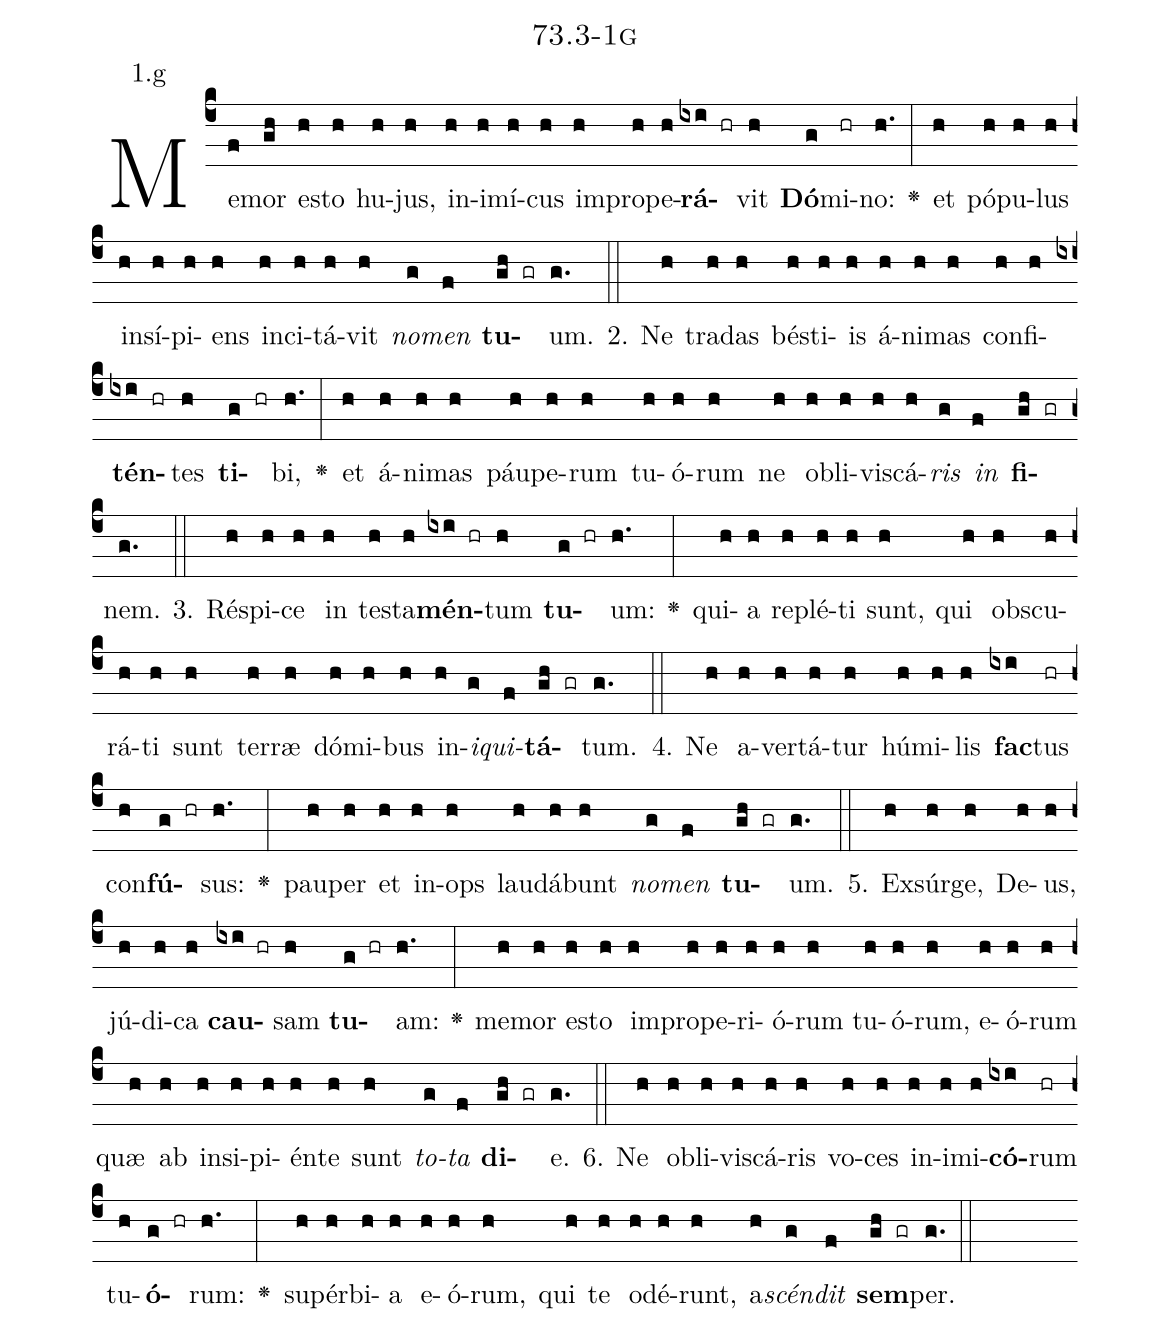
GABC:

name: 73.3-1g;
annotation: 1.g;
%%
(c4)Me(f)mor(gh) es(h)to(h) hu(h)jus,(h) in(h)i(h)mí(h)cus(h) im(h)pro(h)pe(h)<b>rá</b>(ixi hr)vit(h) <b>Dó</b>(g)mi(hr)no:(h.) <v>\greheightstar</v>(:) et(h) pó(h)pu(h)lus(h) in(h)sí(h)pi(h)ens(h) in(h)ci(h)tá(h)vit(h) <i>no</i>(g)<i>men</i>(f) <b>tu</b>(gh gr)um.(g.) (::)
2. Ne(h) tra(h)das(h) bés(h)ti(h)is(h) á(h)ni(h)mas(h) con(h)fi(h)<b>tén</b>(ixi hr)tes(h) <b>ti</b>(g hr)bi,(h.) <v>\greheightstar</v>(:) et(h) á(h)ni(h)mas(h) páu(h)pe(h)rum(h) tu(h)ó(h)rum(h) ne(h) ob(h)li(h)vis(h)cá(h)<i>ris</i>(g) <i>in</i>(f) <b>fi</b>(gh gr)nem.(g.) (::)
3. Ré(h)spi(h)ce(h) in(h) tes(h)ta(h)<b>mén</b>(ixi hr)tum(h) <b>tu</b>(g hr)um:(h.) <v>\greheightstar</v>(:) qui(h)a(h) re(h)plé(h)ti(h) sunt,(h) qui(h) obs(h)cu(h)rá(h)ti(h) sunt(h) ter(h)ræ(h) dó(h)mi(h)bus(h) in(h)<i>i</i>(g)<i>qui</i>(f)<b>tá</b>(gh gr)tum.(g.) (::)
4. Ne(h) a(h)ver(h)tá(h)tur(h) hú(h)mi(h)lis(h) <b>fac</b>(ixi)tus(hr) con(h)<b>fú</b>(g hr)sus:(h.) <v>\greheightstar</v>(:) pau(h)per(h) et(h) in(h)ops(h) lau(h)dá(h)bunt(h) <i>no</i>(g)<i>men</i>(f) <b>tu</b>(gh gr)um.(g.) (::)
5. Ex(h)súr(h)ge,(h) De(h)us,(h) jú(h)di(h)ca(h) <b>cau</b>(ixi hr)sam(h) <b>tu</b>(g hr)am:(h.) <v>\greheightstar</v>(:) me(h)mor(h) es(h)to(h) im(h)pro(h)pe(h)ri(h)ó(h)rum(h) tu(h)ó(h)rum,(h) e(h)ó(h)rum(h) quæ(h) ab(h) in(h)si(h)pi(h)én(h)te(h) sunt(h) <i>to</i>(g)<i>ta</i>(f) <b>di</b>(gh gr)e.(g.) (::)
6. Ne(h) ob(h)li(h)vis(h)cá(h)ris(h) vo(h)ces(h) in(h)i(h)mi(h)<b>có</b>(ixi)rum(hr) tu(h)<b>ó</b>(g hr)rum:(h.) <v>\greheightstar</v>(:) su(h)pér(h)bi(h)a(h) e(h)ó(h)rum,(h) qui(h) te(h) o(h)dé(h)runt,(h) a(h)<i>scén</i>(g)<i>dit</i>(f) <b>sem</b>(gh gr)per.(g.) (::)
